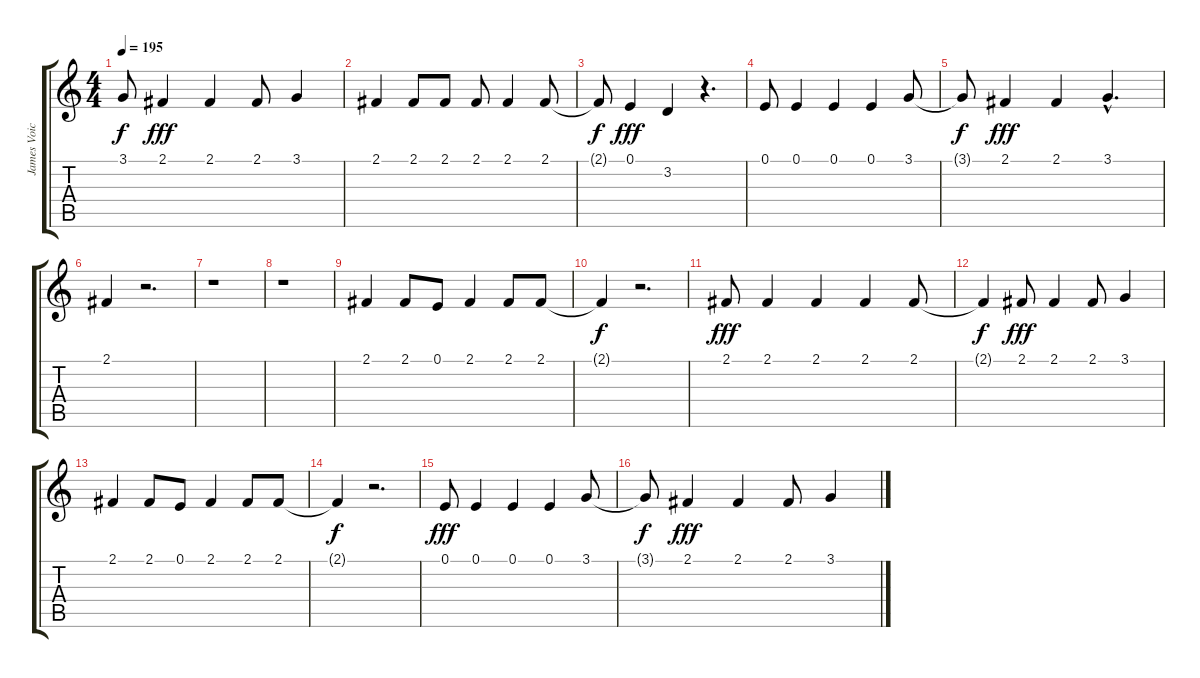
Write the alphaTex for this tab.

\track ("James Voice" "James Voic") {instrument lead1square}
\staff {score tabs}
\tuning (E4 B3 G3 D3 A2 E2) {hide}
\ts (4 4)
\tempo 195
\clef g2
\ks c
3.1{t}.8{dy f} 2.1.4{dy fff} 2.1.4 2.1.8 3.1.4 |
2.1.4 2.1.8 2.1.8 2.1.8 2.1.4 2.1.8 |
2.1{t}.8{dy f} 0.1.4{dy fff} 3.2.4 r.4{d} |
0.1.8 0.1.4 0.1.4 0.1.4 3.1.8 |
3.1{t}.8{dy f} 2.1.4{dy fff} 2.1.4 3.1{hac}.4{d} |
2.1.4 r.2{d} |
r.1 |
r.1 |
2.1.4 2.1.8 0.1.8 2.1.4 2.1.8 2.1.8 |
2.1{t}.4{dy f} r.2{d} |
2.1.8{dy fff} 2.1.4 2.1.4 2.1.4 2.1.8 |
2.1{t}.4{dy f} 2.1.8{dy fff} 2.1.4 2.1.8 3.1.4 |
2.1.4 2.1.8 0.1.8 2.1.4 2.1.8 2.1.8 |
2.1{t}.4{dy f} r.2{d} |
0.1.8{dy fff} 0.1.4 0.1.4 0.1.4 3.1.8 |
3.1{t}.8{dy f} 2.1.4{dy fff} 2.1.4 2.1.8 3.1.4
